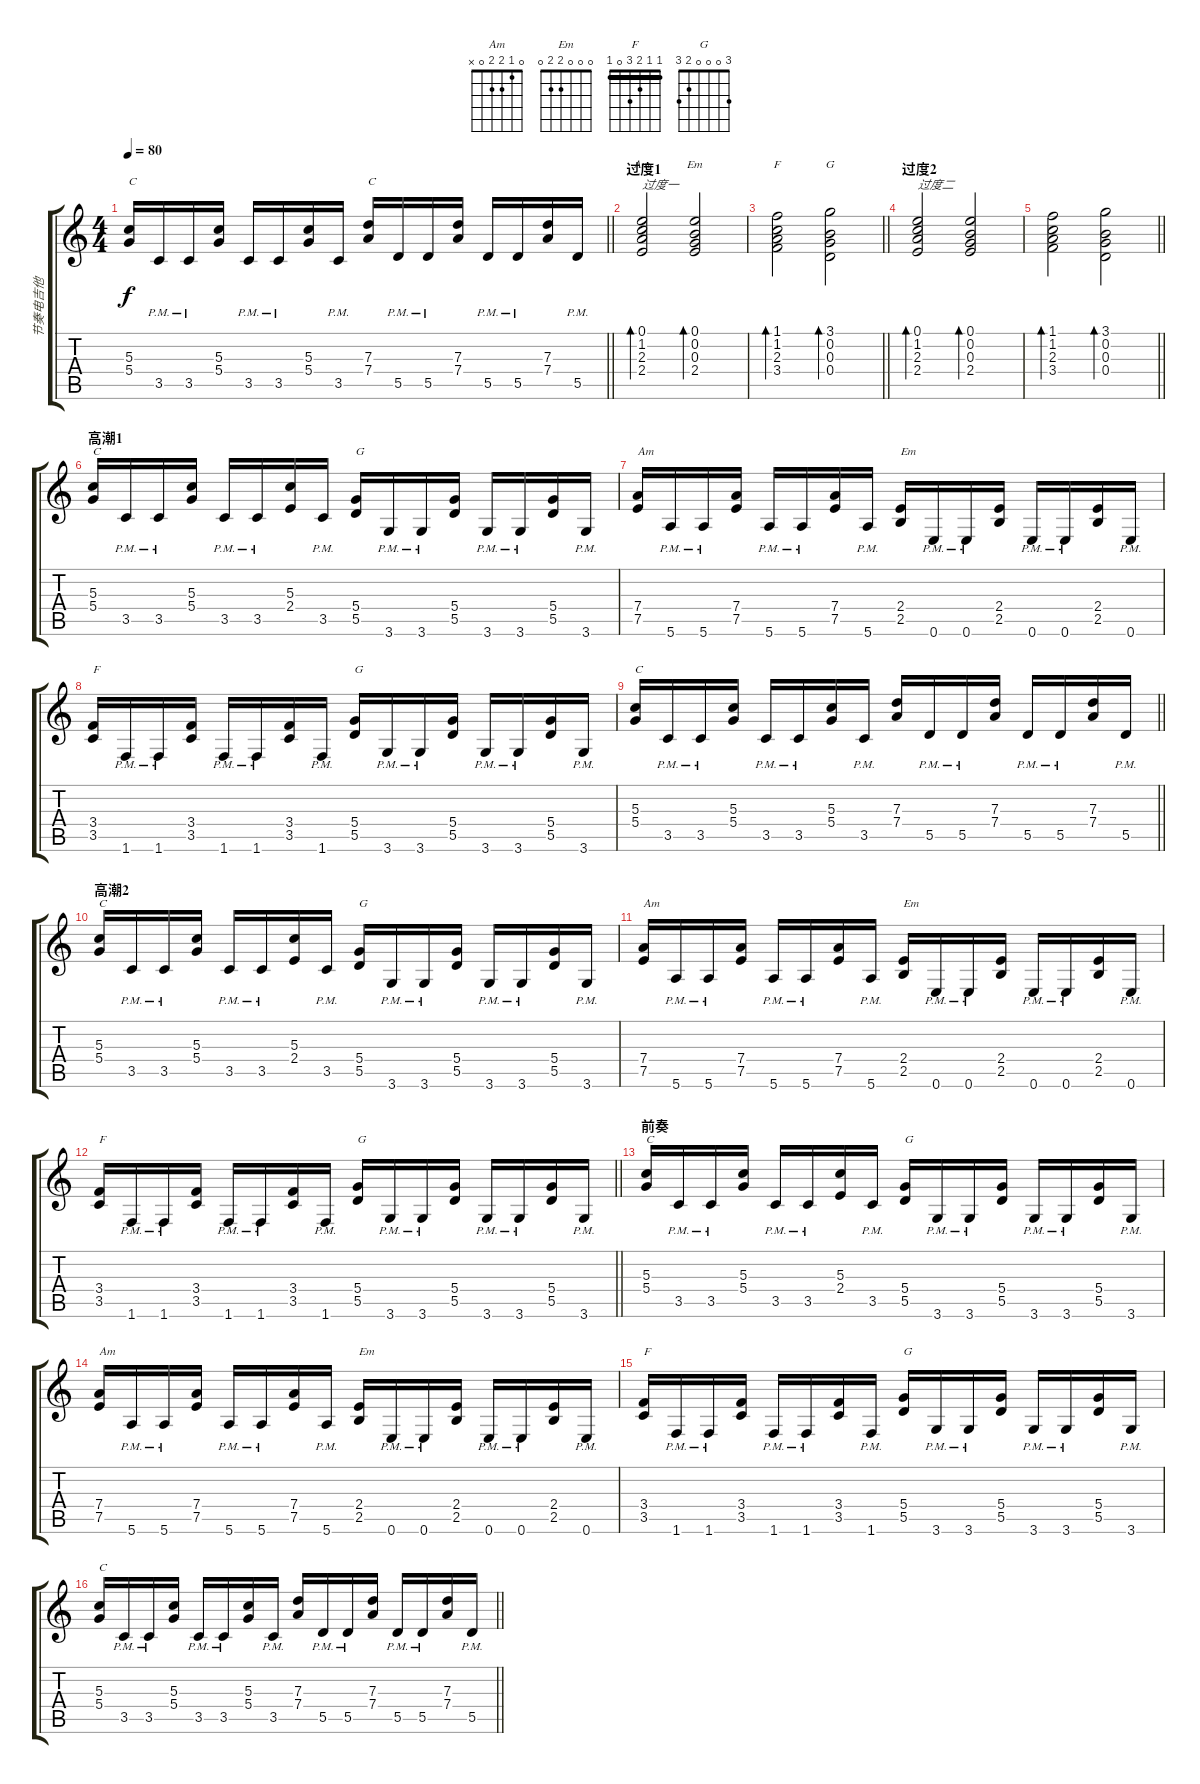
\track ("节奏电吉他" "节奏电吉他") {instrument distortionguitar}
\staff {score tabs}
\tuning (E4 B3 G3 D3 A2 E2) {hide}
\chord ("Am" 0 1 2 2 0 x)
\chord ("Em" 0 0 0 2 2 0)
\chord ("F" 1 1 2 3 0 1) {barre 1}
\chord ("G" 3 0 0 0 2 3)
\ts (4 4)
\tempo 80
\clef g2
\barLineRight lightlight
\ks c
(5.3 5.4).16{txt "C" dy f} 3.5{pm}.16 3.5{pm}.16 (5.3 5.4).16 3.5{pm}.16 3.5{pm}.16 (5.3 5.4).16 3.5{pm}.16 (7.3 7.4).16{txt "C"} 5.5{pm}.16 5.5{pm}.16 (7.3 7.4).16 5.5{pm}.16 5.5{pm}.16 (7.3 7.4).16 5.5{pm}.16 |
\section ("" "过度1")
(0.1 1.2 2.3 2.4).2{bd 60 ch "Am" txt "过度一"} (0.1 0.2 0.3 2.4).2{bd 60 ch "Em"} |
\barLineRight lightlight
(1.1 1.2 2.3 3.4).2{bd 60 ch "F"} (3.1 0.2 0.3 0.4).2{bd 60 ch "G"} |
\section ("" "过度2")
(0.1 1.2 2.3 2.4).2{bd 60 txt "过度二"} (0.1 0.2 0.3 2.4).2{bd 60} |
\barLineRight lightlight
(1.1 1.2 2.3 3.4).2{bd 60} (3.1 0.2 0.3 0.4).2{bd 60} |
\section ("" "高潮1")
(5.3 5.4).16{txt "C"} 3.5{pm}.16 3.5{pm}.16 (5.3 5.4).16 3.5{pm}.16 3.5{pm}.16 (5.3 2.4).16 3.5{pm}.16 (5.4 5.5).16{txt "G"} 3.6{pm}.16 3.6{pm}.16 (5.4 5.5).16 3.6{pm}.16 3.6{pm}.16 (5.4 5.5).16 3.6{pm}.16 |
(7.4 7.5).16{txt "Am"} 5.6{pm}.16 5.6{pm}.16 (7.4 7.5).16 5.6{pm}.16 5.6{pm}.16 (7.4 7.5).16 5.6{pm}.16 (2.4 2.5).16{txt "Em"} 0.6{pm}.16 0.6{pm}.16 (2.4 2.5).16 0.6{pm}.16 0.6{pm}.16 (2.4 2.5).16 0.6{pm}.16 |
(3.4 3.5).16{txt "F"} 1.6{pm}.16 1.6{pm}.16 (3.4 3.5).16 1.6{pm}.16 1.6{pm}.16 (3.4 3.5).16 1.6{pm}.16 (5.4 5.5).16{txt "G"} 3.6{pm}.16 3.6{pm}.16 (5.4 5.5).16 3.6{pm}.16 3.6{pm}.16 (5.4 5.5).16 3.6{pm}.16 |
\barLineRight lightlight
(5.3 5.4).16{txt "C"} 3.5{pm}.16 3.5{pm}.16 (5.3 5.4).16 3.5{pm}.16 3.5{pm}.16 (5.3 5.4).16 3.5{pm}.16 (7.3 7.4).16 5.5{pm}.16 5.5{pm}.16 (7.3 7.4).16 5.5{pm}.16 5.5{pm}.16 (7.3 7.4).16 5.5{pm}.16 |
\section ("" "高潮2")
(5.3 5.4).16{txt "C"} 3.5{pm}.16 3.5{pm}.16 (5.3 5.4).16 3.5{pm}.16 3.5{pm}.16 (5.3 2.4).16 3.5{pm}.16 (5.4 5.5).16{txt "G"} 3.6{pm}.16 3.6{pm}.16 (5.4 5.5).16 3.6{pm}.16 3.6{pm}.16 (5.4 5.5).16 3.6{pm}.16 |
(7.4 7.5).16{txt "Am"} 5.6{pm}.16 5.6{pm}.16 (7.4 7.5).16 5.6{pm}.16 5.6{pm}.16 (7.4 7.5).16 5.6{pm}.16 (2.4 2.5).16{txt "Em"} 0.6{pm}.16 0.6{pm}.16 (2.4 2.5).16 0.6{pm}.16 0.6{pm}.16 (2.4 2.5).16 0.6{pm}.16 |
\barLineRight lightlight
(3.4 3.5).16{txt "F"} 1.6{pm}.16 1.6{pm}.16 (3.4 3.5).16 1.6{pm}.16 1.6{pm}.16 (3.4 3.5).16 1.6{pm}.16 (5.4 5.5).16{txt "G"} 3.6{pm}.16 3.6{pm}.16 (5.4 5.5).16 3.6{pm}.16 3.6{pm}.16 (5.4 5.5).16 3.6{pm}.16 |
\section ("" "前奏")
(5.3 5.4).16{txt "C"} 3.5{pm}.16 3.5{pm}.16 (5.3 5.4).16 3.5{pm}.16 3.5{pm}.16 (5.3 2.4).16 3.5{pm}.16 (5.4 5.5).16{txt "G"} 3.6{pm}.16 3.6{pm}.16 (5.4 5.5).16 3.6{pm}.16 3.6{pm}.16 (5.4 5.5).16 3.6{pm}.16 |
(7.4 7.5).16{txt "Am"} 5.6{pm}.16 5.6{pm}.16 (7.4 7.5).16 5.6{pm}.16 5.6{pm}.16 (7.4 7.5).16 5.6{pm}.16 (2.4 2.5).16{txt "Em"} 0.6{pm}.16 0.6{pm}.16 (2.4 2.5).16 0.6{pm}.16 0.6{pm}.16 (2.4 2.5).16 0.6{pm}.16 |
(3.4 3.5).16{txt "F"} 1.6{pm}.16 1.6{pm}.16 (3.4 3.5).16 1.6{pm}.16 1.6{pm}.16 (3.4 3.5).16 1.6{pm}.16 (5.4 5.5).16{txt "G"} 3.6{pm}.16 3.6{pm}.16 (5.4 5.5).16 3.6{pm}.16 3.6{pm}.16 (5.4 5.5).16 3.6{pm}.16 |
\barLineRight lightlight
(5.3 5.4).16{txt "C"} 3.5{pm}.16 3.5{pm}.16 (5.3 5.4).16 3.5{pm}.16 3.5{pm}.16 (5.3 5.4).16 3.5{pm}.16 (7.3 7.4).16 5.5{pm}.16 5.5{pm}.16 (7.3 7.4).16 5.5{pm}.16 5.5{pm}.16 (7.3 7.4).16 5.5{pm}.16
